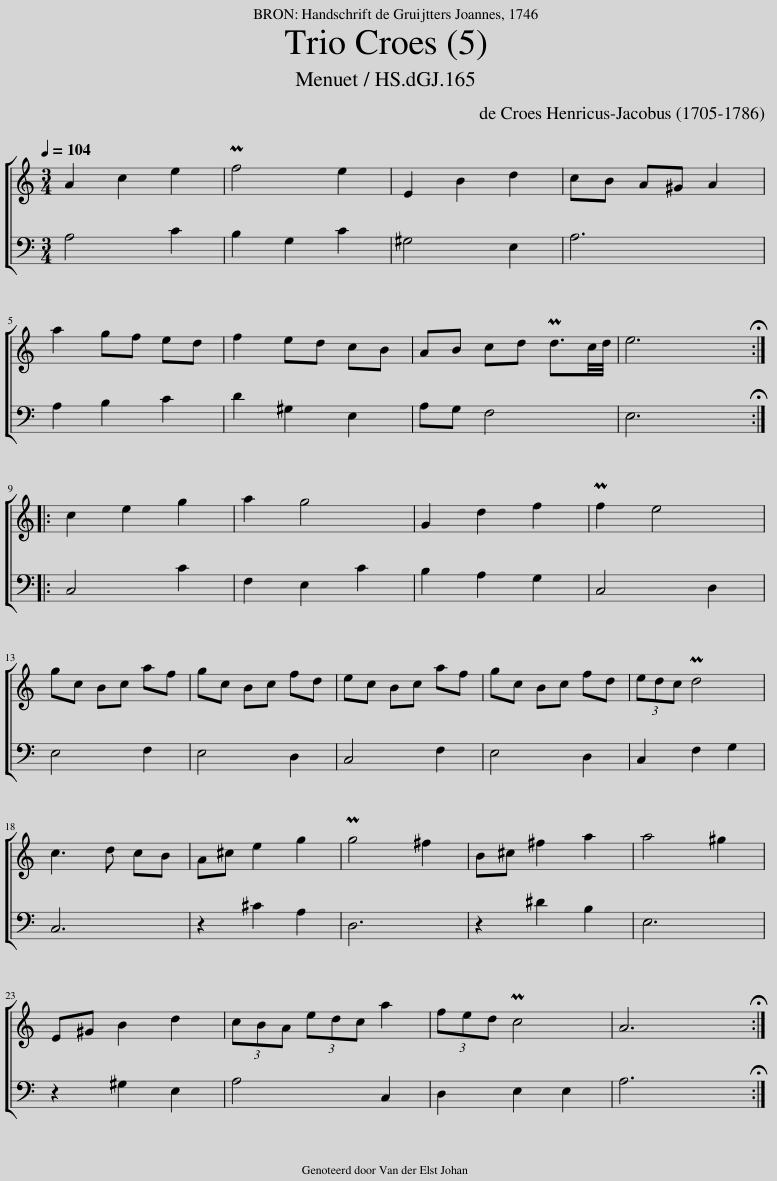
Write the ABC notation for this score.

X:1
%%score [ 1 2 ]
L:1/8
Q:1/4=104
M:3/4
I:linebreak $
K:C
V:1 treble
V:2 bass
V:1
 A2 c2 e2 | Pf4 e2 | E2 B2 d2 | cB A^G A2 |$ a2 gf ed | %5
 f2 ed cB | AB cd Pd3/2c/4d/4 | e6 ::$ c2 e2 g2 | a2 g4 | %10
 G2 d2 f2 | Pf2 e4 |$ gc Bc af | gc Bc fd | ec Bc af | %15
 gc Bc fd | (3edc Pd4 |$ c3 d cB | A^c e2 g2 | Pg4 ^f2 | %20
 B^c ^f2 a2 | a4 ^g2 |$ E^G B2 d2 | (3cBA (3edc a2 | (3fed Pc4 | %25
 A6 :| %26
V:2
 A,4 C2 | B,2 G,2 C2 | ^G,4 E,2 | A,6 |$ A,2 B,2 C2 | %5
 D2 ^G,2 E,2 | A,G, F,4 | E,6 ::$ C,4 C2 | F,2 E,2 C2 | %10
 B,2 A,2 G,2 | C,4 D,2 |$ E,4 F,2 | E,4 D,2 | C,4 F,2 | %15
 E,4 D,2 | C,2 F,2 G,2 |$ C,6 | z2 ^C2 A,2 | D,6 | %20
 z2 ^D2 B,2 | E,6 |$ z2 ^G,2 E,2 | A,4 C,2 | D,2 E,2 E,2 | %25
 A,6 :| %26
